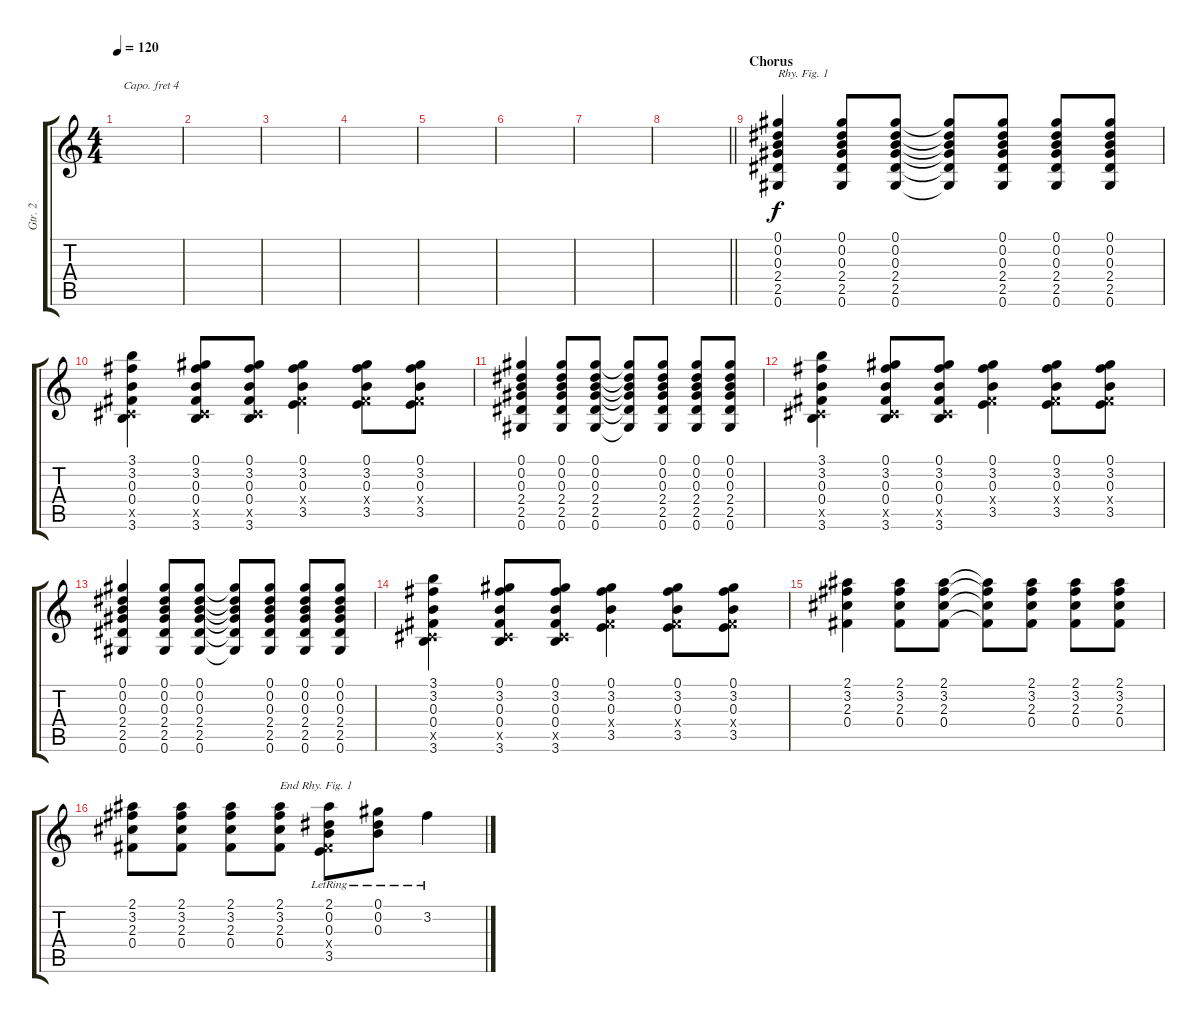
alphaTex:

\track ("Gtr. 2" "Gtr. 2") {instrument acousticguitarsteel}
\staff {score tabs}
\capo 4
\tuning (E4 B3 G3 D3 A2 E2) {hide}
\ts (4 4)
\tempo 120
\clef g2
\ks c
|
|
|
|
|
|
|
\barLineRight lightlight
|
\section ("" "Chorus")
(0.1 0.2 0.3 2.4 2.5 0.6).4{txt "Rhy. Fig. 1"} (0.1 0.2 0.3 2.4 2.5 0.6).8 (0.1 0.2 0.3 2.4 2.5 0.6).8 (0.1{t} 0.2{t} 0.3{t} 2.4{t} 2.5{t} 0.6{t}).8 (0.1 0.2 0.3 2.4 2.5 0.6).8 (0.1 0.2 0.3 2.4 2.5 0.6).8 (0.1 0.2 0.3 2.4 2.5 0.6).8 |
(3.1 3.2 0.3 0.4 0.5{x} 3.6).4 (0.1 3.2 0.3 0.4 0.5{x} 3.6).8 (0.1 3.2 0.3 0.4 0.5{x} 3.6).8 (0.1 3.2 0.3 0.4{x} 3.5).4 (0.1 3.2 0.3 0.4{x} 3.5).8 (0.1 3.2 0.3 0.4{x} 3.5).8 |
(0.1 0.2 0.3 2.4 2.5 0.6).4 (0.1 0.2 0.3 2.4 2.5 0.6).8 (0.1 0.2 0.3 2.4 2.5 0.6).8 (0.1{t} 0.2{t} 0.3{t} 2.4{t} 2.5{t} 0.6{t}).8 (0.1 0.2 0.3 2.4 2.5 0.6).8 (0.1 0.2 0.3 2.4 2.5 0.6).8 (0.1 0.2 0.3 2.4 2.5 0.6).8 |
(3.1 3.2 0.3 0.4 0.5{x} 3.6).4 (0.1 3.2 0.3 0.4 0.5{x} 3.6).8 (0.1 3.2 0.3 0.4 0.5{x} 3.6).8 (0.1 3.2 0.3 0.4{x} 3.5).4 (0.1 3.2 0.3 0.4{x} 3.5).8 (0.1 3.2 0.3 0.4{x} 3.5).8 |
(0.1 0.2 0.3 2.4 2.5 0.6).4 (0.1 0.2 0.3 2.4 2.5 0.6).8 (0.1 0.2 0.3 2.4 2.5 0.6).8 (0.1{t} 0.2{t} 0.3{t} 2.4{t} 2.5{t} 0.6{t}).8 (0.1 0.2 0.3 2.4 2.5 0.6).8 (0.1 0.2 0.3 2.4 2.5 0.6).8 (0.1 0.2 0.3 2.4 2.5 0.6).8 |
(3.1 3.2 0.3 0.4 0.5{x} 3.6).4 (0.1 3.2 0.3 0.4 0.5{x} 3.6).8 (0.1 3.2 0.3 0.4 0.5{x} 3.6).8 (0.1 3.2 0.3 0.4{x} 3.5).4 (0.1 3.2 0.3 0.4{x} 3.5).8 (0.1 3.2 0.3 0.4{x} 3.5).8 |
(2.1 3.2 2.3 0.4).4 (2.1 3.2 2.3 0.4).8 (2.1 3.2 2.3 0.4).8 (2.1{t} 3.2{t} 2.3{t} 0.4{t}).8 (2.1 3.2 2.3 0.4).8 (2.1 3.2 2.3 0.4).8 (2.1 3.2 2.3 0.4).8 |
(2.1 3.2 2.3 0.4).8 (2.1 3.2 2.3 0.4).8 (2.1 3.2 2.3 0.4).8 (2.1 3.2 2.3 0.4).8{txt "End Rhy. Fig. 1"} (2.1{lr} 0.2{lr} 0.3{lr} 0.4{x} 3.5{lr}).8 (0.1{lr} 0.2{lr} 0.3{lr}).8 3.2{lr}.4
